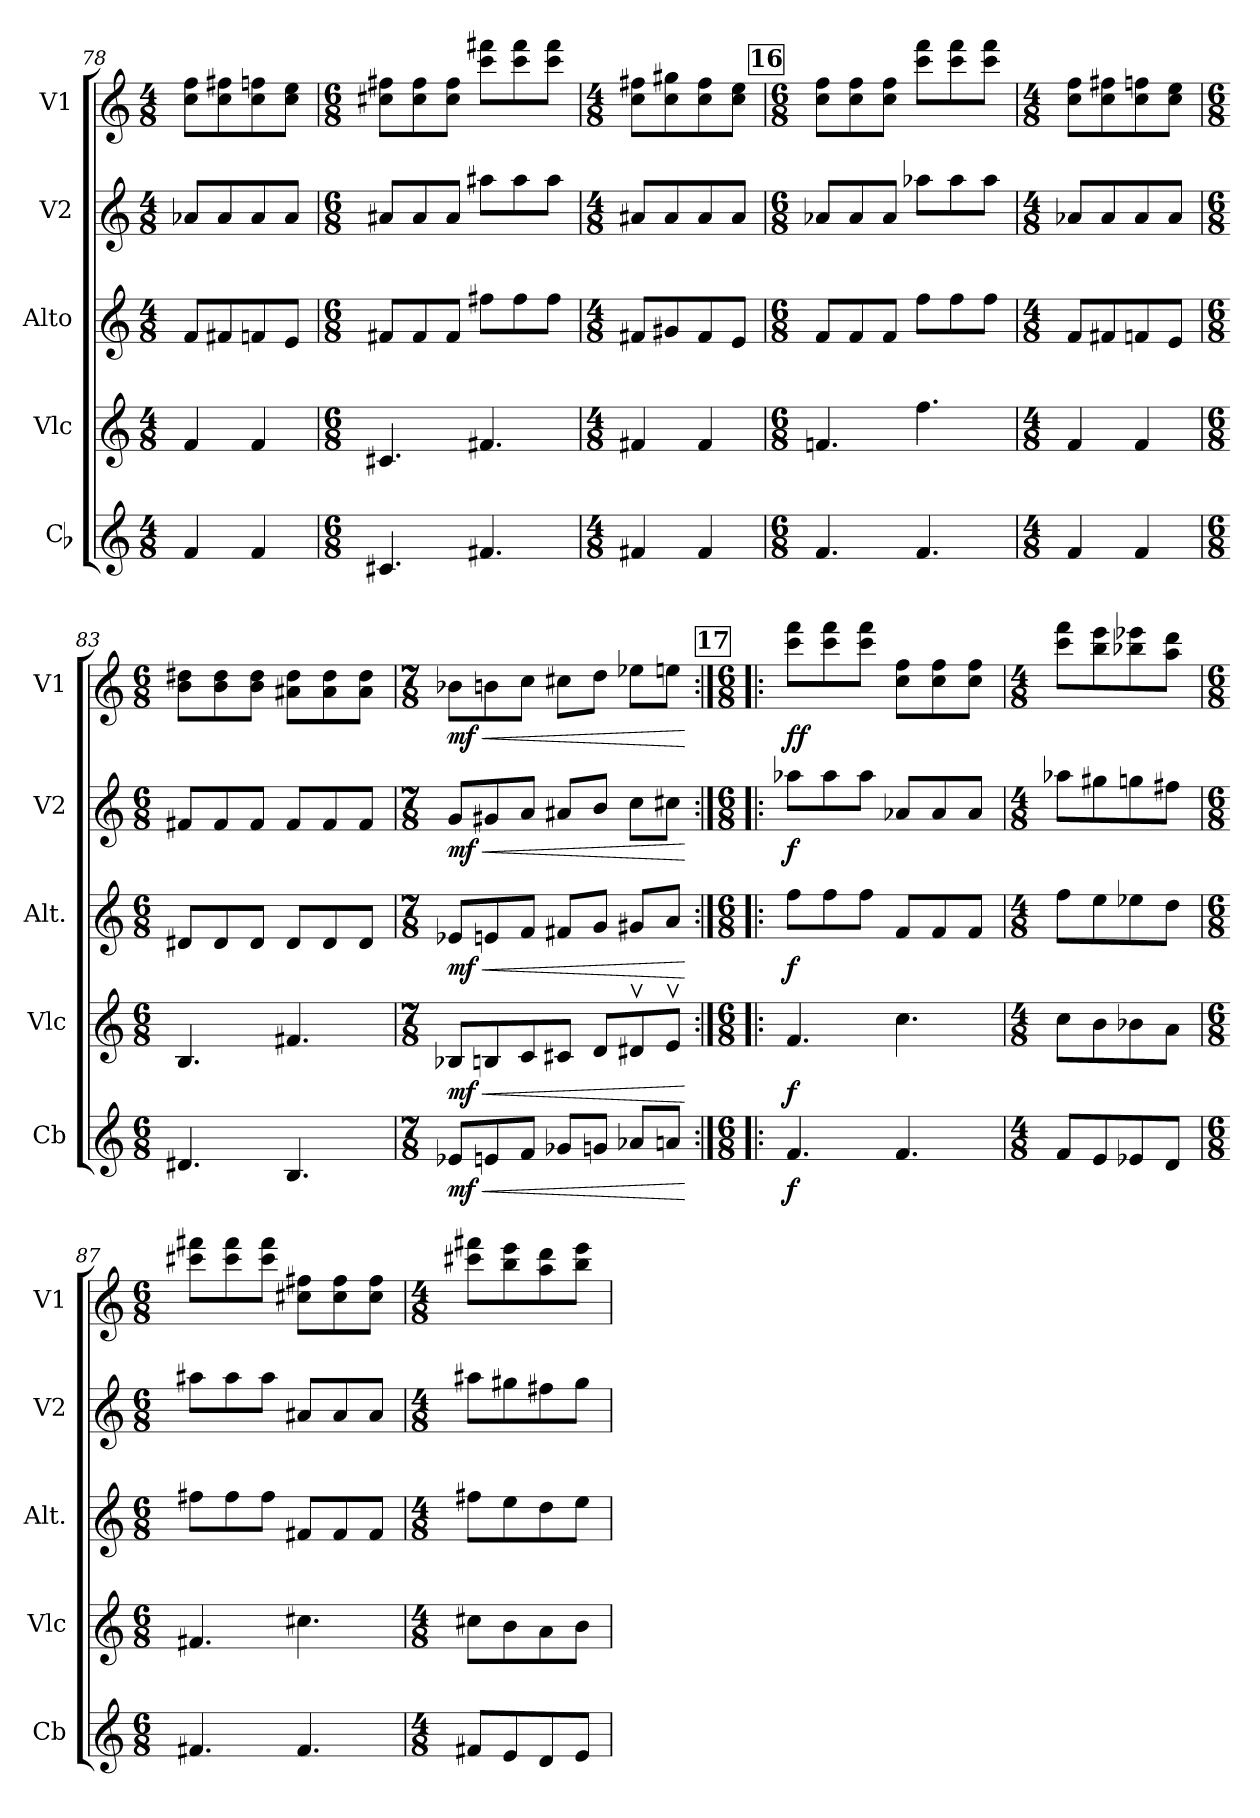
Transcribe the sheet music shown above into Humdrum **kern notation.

**kern	**dynam	**kern	**dynam	**kern	**dynam	**kern	**dynam	**kern	**dynam
*part5	*part5	*part4	*part4	*part3	*part3	*part2	*part2	*part1	*part1
*staff5	*staff5	*staff4	*staff4	*staff3	*staff3	*staff2	*staff2	*staff1	*staff1
*I"Cb	*	*I"Vlc	*	*I"Alto	*	*I"V2	*	*I"V1	*
*I'Cb	*	*I'Vlc	*	*I'Alt.	*	*I'V2	*	*I'V1	*
*clefG2	*	*clefG2	*	*clefG2	*	*clefG2	*	*clefG2	*
*ITrd7c12	*	*	*	*	*	*	*	*	*
*k[]	*	*k[]	*	*k[]	*	*k[]	*	*k[]	*
*M4/8	*	*M4/8	*	*M4/8	*	*M4/8	*	*M4/8	*
=78	=78	=78	=78	=78	=78	=78	=78	=78	=78
4F/	.	4f/	.	8f/L	.	8a-X/L	.	8cc\ 8ff\L	.
.	.	.	.	8f#X/	.	8a-/	.	8cc\ 8ff#X\	.
4F/	.	4f/	.	8fn/	.	8a-/	.	8cc\ 8ffn\	.
.	.	.	.	8e/J	.	8a-/J	.	8cc\ 8ee\J	.
=79	=79	=79	=79	=79	=79	=79	=79	=79	=79
*M6/8	*	*M6/8	*	*M6/8	*	*M6/8	*	*M6/8	*
4.C#X/	.	4.c#X/	.	8f#X/L	.	8a#X/L	.	8cc#X\ 8ff#X\L	.
.	.	.	.	8f#/	.	8a#/	.	8cc#\ 8ff#\	.
.	.	.	.	8f#/J	.	8a#/J	.	8cc#\ 8ff#\J	.
4.F#X/	.	4.f#X/	.	8ff#X\L	.	8aa#X\L	.	8ccc\ 8fff#X\L	.
.	.	.	.	8ff#\	.	8aa#\	.	8ccc\ 8fff#\	.
.	.	.	.	8ff#\J	.	8aa#\J	.	8ccc\ 8fff#\J	.
=80	=80	=80	=80	=80	=80	=80	=80	=80	=80
*M4/8	*	*M4/8	*	*M4/8	*	*M4/8	*	*M4/8	*
4F#X/	.	4f#X/	.	8f#X/L	.	8a#X/L	.	8cc\ 8ff#X\L	.
.	.	.	.	8g#X/	.	8a#/	.	8cc\ 8gg#X\	.
4F#/	.	4f#/	.	8f#/	.	8a#/	.	8cc\ 8ff#\	.
.	.	.	.	8e/J	.	8a#/J	.	8cc\ 8ee\J	.
!!LO:PB:g=z
!!LO:REH:place=s1:a:B:fs=14:t=16
=81	=81	=81	=81	=81	=81	=81	=81	=81	=81
*M6/8	*	*M6/8	*	*M6/8	*	*M6/8	*	*M6/8	*
4.F/	.	4.fn/	.	8f/L	.	8a-X/L	.	8cc\ 8ff\L	.
.	.	.	.	8f/	.	8a-/	.	8cc\ 8ff\	.
.	.	.	.	8f/J	.	8a-/J	.	8cc\ 8ff\J	.
4.F/	.	4.ff\	.	8ff\L	.	8aa-X\L	.	8ccc\ 8fff\L	.
.	.	.	.	8ff\	.	8aa-\	.	8ccc\ 8fff\	.
.	.	.	.	8ff\J	.	8aa-\J	.	8ccc\ 8fff\J	.
=82	=82	=82	=82	=82	=82	=82	=82	=82	=82
*M4/8	*	*M4/8	*	*M4/8	*	*M4/8	*	*M4/8	*
4F/	.	4f/	.	8f/L	.	8a-X/L	.	8cc\ 8ff\L	.
.	.	.	.	8f#X/	.	8a-/	.	8cc\ 8ff#X\	.
4F/	.	4f/	.	8fn/	.	8a-/	.	8cc\ 8ffn\	.
.	.	.	.	8e/J	.	8a-/J	.	8cc\ 8ee\J	.
=83	=83	=83	=83	=83	=83	=83	=83	=83	=83
*M6/8	*	*M6/8	*	*M6/8	*	*M6/8	*	*M6/8	*
4.D#X/	.	4.B/	.	8d#X/L	.	8f#X/L	.	8b\ 8dd#X\L	.
.	.	.	.	8d#/	.	8f#/	.	8b\ 8dd#\	.
.	.	.	.	8d#/J	.	8f#/J	.	8b\ 8dd#\J	.
4.BB/	.	4.f#X/	.	8d#/L	.	8f#/L	.	8a#X\ 8dd#\L	.
.	.	.	.	8d#/	.	8f#/	.	8a#\ 8dd#\	.
.	.	.	.	8d#/J	.	8f#/J	.	8a#\ 8dd#\J	.
=84	=84	=84	=84	=84	=84	=84	=84	=84	=84
*M7/8	*	*M7/8	*	*M7/8	*	*M7/8	*	*M7/8	*
!	!LO:HP:b	!	!LO:HP:b	!	!LO:HP:b	!	!LO:HP:b	!	!LO:HP:b
!	!LO:DY:n=1:b	!	!LO:DY:n=1:b	!	!LO:DY:n=1:b	!	!LO:DY:n=1:b	!	!LO:DY:n=1:b
8E-X/L	< mf	8B-X/L	< mf	8e-X/L	< mf	8g/L	< mf	8b-X\L	< mf
8En/	.	8Bn/	.	8en/	.	8g#X/	.	8bn\	.
8F/J	.	8c/	.	8f/J	.	8a/J	.	8cc\J	.
8G-X/L	.	8c#X/J	.	8f#X/L	.	8a#X/L	.	8cc#X\L	.
8Gn/J	.	8d/L	.	8g/J	.	8b/J	.	8dd\J	.
8A-X/L	.	8d#Xv/	.	8g#X/L	.	8cc\L	.	8ee-X\L	.
8An/J	.	8ev/J	.	8a/J	.	8cc#X\J	.	8een\J	.
.	[	.	[	.	[	.	[	.	[
!!LO:LB:g=z
!!LO:REH:place=s1:a:B:fs=14:t=17
=85:|!|:	=85:|!|:	=85:|!|:	=85:|!|:	=85:|!|:	=85:|!|:	=85:|!|:	=85:|!|:	=85:|!|:	=85:|!|:
*M6/8	*	*M6/8	*	*M6/8	*	*M6/8	*	*M6/8	*
!	!LO:DY:b	!	!LO:DY:b	!	!LO:DY:b	!	!LO:DY:b	!	!LO:DY:b
!	!	!	!	!	!	!	!	!	!LO:DY:n=1:b
4.F/	f	4.f/	f	8ff\L	f	8aa-X\L	f	8ccc\ 8fff\L	f f
.	.	.	.	8ff\	.	8aa-\	.	8ccc\ 8fff\	.
.	.	.	.	8ff\J	.	8aa-\J	.	8ccc\ 8fff\J	.
4.F/	.	4.cc\	.	8f/L	.	8a-X/L	.	8cc\ 8ff\L	.
.	.	.	.	8f/	.	8a-/	.	8cc\ 8ff\	.
.	.	.	.	8f/J	.	8a-/J	.	8cc\ 8ff\J	.
=86	=86	=86	=86	=86	=86	=86	=86	=86	=86
*M4/8	*	*M4/8	*	*M4/8	*	*M4/8	*	*M4/8	*
8F/L	.	8cc\L	.	8ff\L	.	8aa-X\L	.	8ccc\ 8fff\L	.
8E/	.	8b\	.	8ee\	.	8gg#X\	.	8bb\ 8eee\	.
8E-X/	.	8b-X\	.	8ee-X\	.	8ggn\	.	8bb-X\ 8eee-X\	.
8D/J	.	8a\J	.	8dd\J	.	8ff#X\J	.	8aa\ 8ddd\J	.
=87	=87	=87	=87	=87	=87	=87	=87	=87	=87
*M6/8	*	*M6/8	*	*M6/8	*	*M6/8	*	*M6/8	*
4.F#X/	.	4.f#X/	.	8ff#X\L	.	8aa#X\L	.	8ccc#X\ 8fff#X\L	.
.	.	.	.	8ff#\	.	8aa#\	.	8ccc#\ 8fff#\	.
.	.	.	.	8ff#\J	.	8aa#\J	.	8ccc#\ 8fff#\J	.
4.F#/	.	4.cc#X\	.	8f#X/L	.	8a#X/L	.	8cc#X\ 8ff#X\L	.
.	.	.	.	8f#/	.	8a#/	.	8cc#\ 8ff#\	.
.	.	.	.	8f#/J	.	8a#/J	.	8cc#\ 8ff#\J	.
=88	=88	=88	=88	=88	=88	=88	=88	=88	=88
*M4/8	*	*M4/8	*	*M4/8	*	*M4/8	*	*M4/8	*
8F#X/L	.	8cc#X\L	.	8ff#X\L	.	8aa#X\L	.	8ccc#X\ 8fff#X\L	.
8E/	.	8b\	.	8ee\	.	8gg#X\	.	8bb\ 8eee\	.
8D/	.	8a\	.	8dd\	.	8ff#X\	.	8aa\ 8ddd\	.
8E/J	.	8b\J	.	8ee\J	.	8gg#\J	.	8bb\ 8eee\J	.
=	=	=	=	=	=	=	=	=	=
*-	*-	*-	*-	*-	*-	*-	*-	*-	*-
